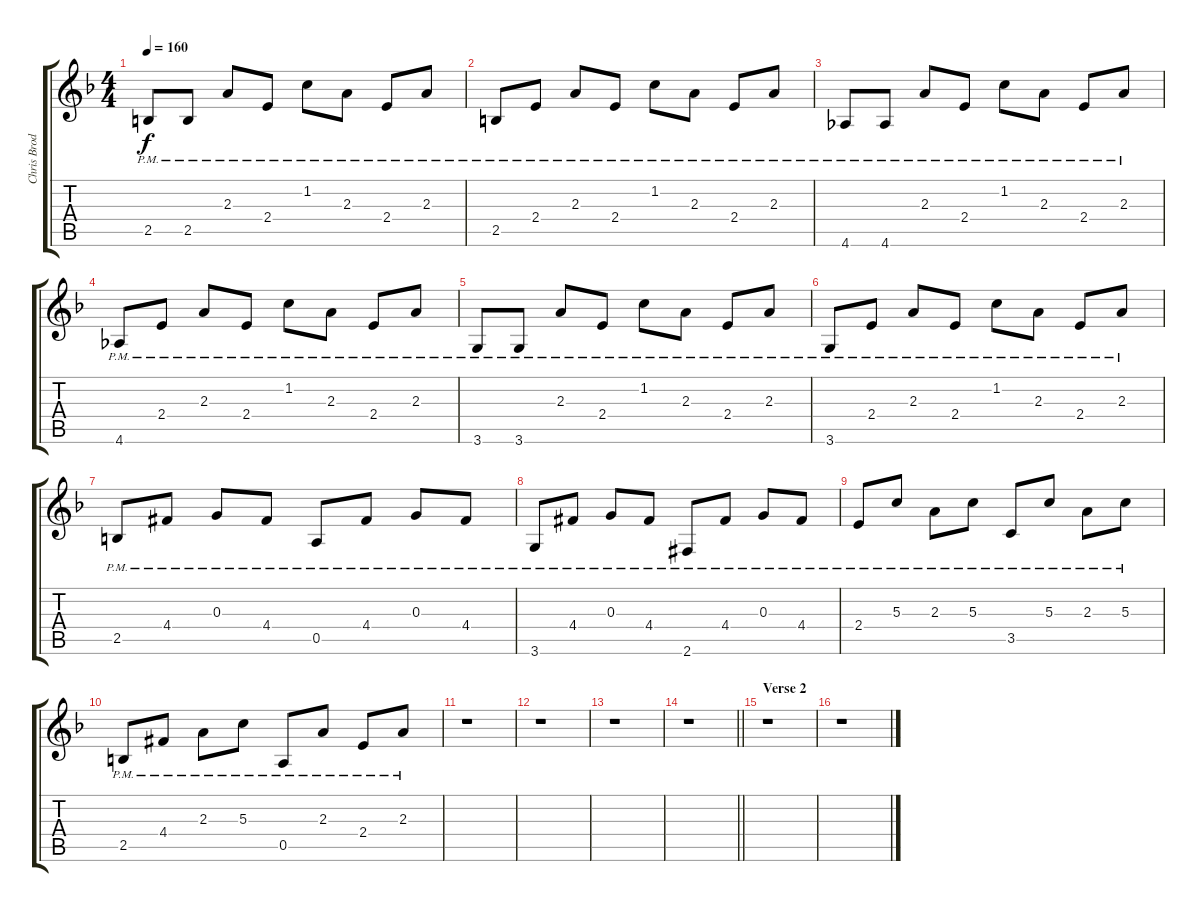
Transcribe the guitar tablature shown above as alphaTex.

\track ("Chris Broderick - Lead 2" "Chris Brod") {instrument overdrivenguitar}
\staff {score tabs}
\tuning (E4 B3 G3 D3 A2 E2) {hide}
\ts (4 4)
\tempo 160
\clef g2
\ks f
2.5{pm}.8{dy f} 2.5{pm}.8 2.3{pm}.8 2.4{pm}.8 1.2{pm}.8 2.3{pm}.8 2.4{pm}.8 2.3{pm}.8 |
2.5{pm}.8 2.4{pm}.8 2.3{pm}.8 2.4{pm}.8 1.2{pm}.8 2.3{pm}.8 2.4{pm}.8 2.3{pm}.8 |
4.6{pm}.8 4.6{pm}.8 2.3{pm}.8 2.4{pm}.8 1.2{pm}.8 2.3{pm}.8 2.4{pm}.8 2.3{pm}.8 |
4.6{pm}.8 2.4{pm}.8 2.3{pm}.8 2.4{pm}.8 1.2{pm}.8 2.3{pm}.8 2.4{pm}.8 2.3{pm}.8 |
3.6{pm}.8 3.6{pm}.8 2.3{pm}.8 2.4{pm}.8 1.2{pm}.8 2.3{pm}.8 2.4{pm}.8 2.3{pm}.8 |
3.6{pm}.8 2.4{pm}.8 2.3{pm}.8 2.4{pm}.8 1.2{pm}.8 2.3{pm}.8 2.4{pm}.8 2.3{pm}.8 |
2.5{pm}.8 4.4{pm acc #}.8 0.3{pm}.8 4.4{pm acc #}.8 0.5{pm}.8 4.4{pm acc #}.8 0.3{pm}.8 4.4{pm acc #}.8 |
3.6{pm}.8 4.4{pm acc #}.8 0.3{pm}.8 4.4{pm acc #}.8 2.6{pm acc #}.8 4.4{pm acc #}.8 0.3{pm}.8 4.4{pm acc #}.8 |
2.4{pm}.8 5.3{pm}.8 2.3{pm}.8 5.3{pm}.8 3.5{pm}.8 5.3{pm}.8 2.3{pm}.8 5.3{pm}.8 |
2.5{pm}.8 4.4{pm acc #}.8 2.3{pm}.8 5.3{pm}.8 0.5{pm}.8 2.3{pm}.8 2.4{pm}.8 2.3{pm}.8 |
r.1 |
r.1 |
r.1 |
\barLineRight lightlight
r.1 |
\section ("" "Verse 2")
r.1 |
r.1
